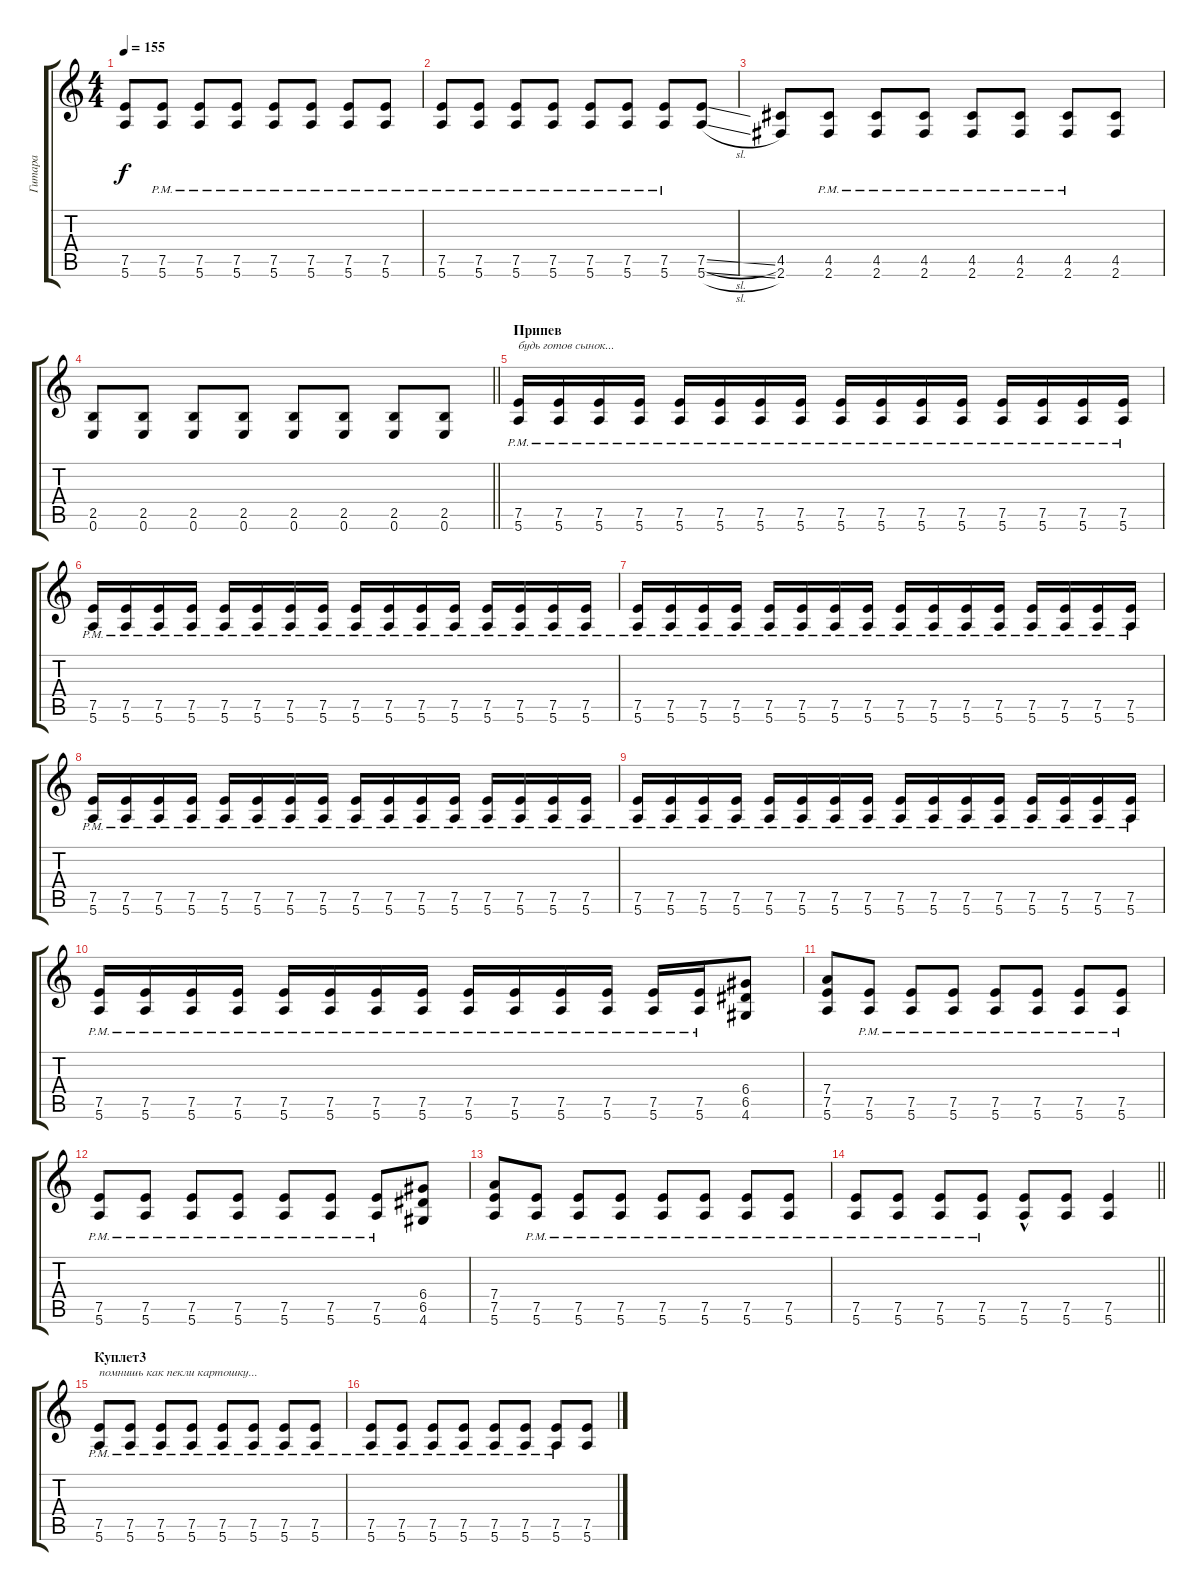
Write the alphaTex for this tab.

\track ("Гитара" "Гитара") {instrument overdrivenguitar}
\staff {score tabs}
\tuning (E4 B3 G3 D3 A2 E2) {hide}
\ts (4 4)
\tempo 155
\clef g2
\ks c
(7.5 5.6).8{dy f} (7.5{pm} 5.6{pm}).8 (7.5{pm} 5.6{pm}).8 (7.5{pm} 5.6{pm}).8 (7.5{pm} 5.6{pm}).8 (7.5{pm} 5.6{pm}).8 (7.5{pm} 5.6{pm}).8 (7.5{pm} 5.6{pm}).8 |
(7.5{pm} 5.6{pm}).8 (7.5{pm} 5.6{pm}).8 (7.5{pm} 5.6{pm}).8 (7.5{pm} 5.6{pm}).8 (7.5{pm} 5.6{pm}).8 (7.5{pm} 5.6{pm}).8 (7.5{pm} 5.6{pm}).8 (7.5{sl} 5.6{sl}).8 |
(4.5 2.6).8 (4.5{pm} 2.6{pm}).8 (4.5{pm} 2.6{pm}).8 (4.5{pm} 2.6{pm}).8 (4.5{pm} 2.6{pm}).8 (4.5{pm} 2.6{pm}).8 (4.5{pm} 2.6{pm}).8 (4.5 2.6).8 |
\barLineRight lightlight
(2.5 0.6).8 (2.5 0.6).8 (2.5 0.6).8 (2.5 0.6).8 (2.5 0.6).8 (2.5 0.6).8 (2.5 0.6).8 (2.5 0.6).8 |
\section ("" "Припев")
(7.5{pm} 5.6{pm}).16{txt "будь готов сынок..."} (7.5{pm} 5.6{pm}).16 (7.5{pm} 5.6{pm}).16 (7.5{pm} 5.6{pm}).16 (7.5{pm} 5.6{pm}).16 (7.5{pm} 5.6{pm}).16 (7.5{pm} 5.6{pm}).16 (7.5{pm} 5.6{pm}).16 (7.5{pm} 5.6{pm}).16 (7.5{pm} 5.6{pm}).16 (7.5{pm} 5.6{pm}).16 (7.5{pm} 5.6{pm}).16 (7.5{pm} 5.6{pm}).16 (7.5{pm} 5.6{pm}).16 (7.5{pm} 5.6{pm}).16 (7.5{pm} 5.6{pm}).16 |
(7.5{pm} 5.6{pm}).16 (7.5{pm} 5.6{pm}).16 (7.5{pm} 5.6{pm}).16 (7.5{pm} 5.6{pm}).16 (7.5{pm} 5.6{pm}).16 (7.5{pm} 5.6{pm}).16 (7.5{pm} 5.6{pm}).16 (7.5{pm} 5.6{pm}).16 (7.5{pm} 5.6{pm}).16 (7.5{pm} 5.6{pm}).16 (7.5{pm} 5.6{pm}).16 (7.5{pm} 5.6{pm}).16 (7.5{pm} 5.6{pm}).16 (7.5{pm} 5.6{pm}).16 (7.5{pm} 5.6{pm}).16 (7.5{pm} 5.6{pm}).16 |
(7.5{pm} 5.6{pm}).16 (7.5{pm} 5.6{pm}).16 (7.5{pm} 5.6{pm}).16 (7.5{pm} 5.6{pm}).16 (7.5{pm} 5.6{pm}).16 (7.5{pm} 5.6{pm}).16 (7.5{pm} 5.6{pm}).16 (7.5{pm} 5.6{pm}).16 (7.5{pm} 5.6{pm}).16 (7.5{pm} 5.6{pm}).16 (7.5{pm} 5.6{pm}).16 (7.5{pm} 5.6{pm}).16 (7.5{pm} 5.6{pm}).16 (7.5{pm} 5.6{pm}).16 (7.5{pm} 5.6{pm}).16 (7.5{pm} 5.6{pm}).16 |
(7.5{pm} 5.6{pm}).16 (7.5{pm} 5.6{pm}).16 (7.5{pm} 5.6{pm}).16 (7.5{pm} 5.6{pm}).16 (7.5{pm} 5.6{pm}).16 (7.5{pm} 5.6{pm}).16 (7.5{pm} 5.6{pm}).16 (7.5{pm} 5.6{pm}).16 (7.5{pm} 5.6{pm}).16 (7.5{pm} 5.6{pm}).16 (7.5{pm} 5.6{pm}).16 (7.5{pm} 5.6{pm}).16 (7.5{pm} 5.6{pm}).16 (7.5{pm} 5.6{pm}).16 (7.5{pm} 5.6{pm}).16 (7.5{pm} 5.6{pm}).16 |
(7.5{pm} 5.6{pm}).16 (7.5{pm} 5.6{pm}).16 (7.5{pm} 5.6{pm}).16 (7.5{pm} 5.6{pm}).16 (7.5{pm} 5.6{pm}).16 (7.5{pm} 5.6{pm}).16 (7.5{pm} 5.6{pm}).16 (7.5{pm} 5.6{pm}).16 (7.5{pm} 5.6{pm}).16 (7.5{pm} 5.6{pm}).16 (7.5{pm} 5.6{pm}).16 (7.5{pm} 5.6{pm}).16 (7.5{pm} 5.6{pm}).16 (7.5{pm} 5.6{pm}).16 (7.5{pm} 5.6{pm}).16 (7.5{pm} 5.6{pm}).16 |
(7.5{pm} 5.6{pm}).16 (7.5{pm} 5.6{pm}).16 (7.5{pm} 5.6{pm}).16 (7.5{pm} 5.6{pm}).16 (7.5{pm} 5.6{pm}).16 (7.5{pm} 5.6{pm}).16 (7.5{pm} 5.6{pm}).16 (7.5{pm} 5.6{pm}).16 (7.5{pm} 5.6{pm}).16 (7.5{pm} 5.6{pm}).16 (7.5{pm} 5.6{pm}).16 (7.5{pm} 5.6{pm}).16 (7.5{pm} 5.6{pm}).16 (7.5{pm} 5.6{pm}).16 (6.4 6.5 4.6).8 |
(7.4 7.5 5.6).8 (7.5{pm} 5.6{pm}).8 (7.5{pm} 5.6{pm}).8 (7.5{pm} 5.6{pm}).8 (7.5{pm} 5.6{pm}).8 (7.5{pm} 5.6{pm}).8 (7.5{pm} 5.6{pm}).8 (7.5{pm} 5.6{pm}).8 |
(7.5{pm} 5.6{pm}).8 (7.5{pm} 5.6{pm}).8 (7.5{pm} 5.6{pm}).8 (7.5{pm} 5.6{pm}).8 (7.5{pm} 5.6{pm}).8 (7.5{pm} 5.6{pm}).8 (7.5{pm} 5.6{pm}).8 (6.4 6.5 4.6).8 |
(7.4 7.5 5.6).8 (7.5{pm} 5.6{pm}).8 (7.5{pm} 5.6{pm}).8 (7.5{pm} 5.6{pm}).8 (7.5{pm} 5.6{pm}).8 (7.5{pm} 5.6{pm}).8 (7.5{pm} 5.6{pm}).8 (7.5{pm} 5.6{pm}).8 |
\barLineRight lightlight
(7.5{pm} 5.6{pm}).8 (7.5{pm} 5.6{pm}).8 (7.5{pm} 5.6{pm}).8 (7.5{pm} 5.6{pm}).8 (7.5{hac} 5.6{hac}).8 (7.5 5.6).8 (7.5 5.6).4 |
\section ("" "Куплет3")
(7.5{pm} 5.6{pm}).8{txt "помнишь как пекли картошку..."} (7.5{pm} 5.6{pm}).8 (7.5{pm} 5.6{pm}).8 (7.5{pm} 5.6{pm}).8 (7.5{pm} 5.6{pm}).8 (7.5{pm} 5.6{pm}).8 (7.5{pm} 5.6{pm}).8 (7.5{pm} 5.6{pm}).8 |
(7.5{pm} 5.6{pm}).8 (7.5{pm} 5.6{pm}).8 (7.5{pm} 5.6{pm}).8 (7.5{pm} 5.6{pm}).8 (7.5{pm} 5.6{pm}).8 (7.5{pm} 5.6{pm}).8 (7.5{pm} 5.6{pm}).8 (7.5{sl} 5.6{sl}).8
